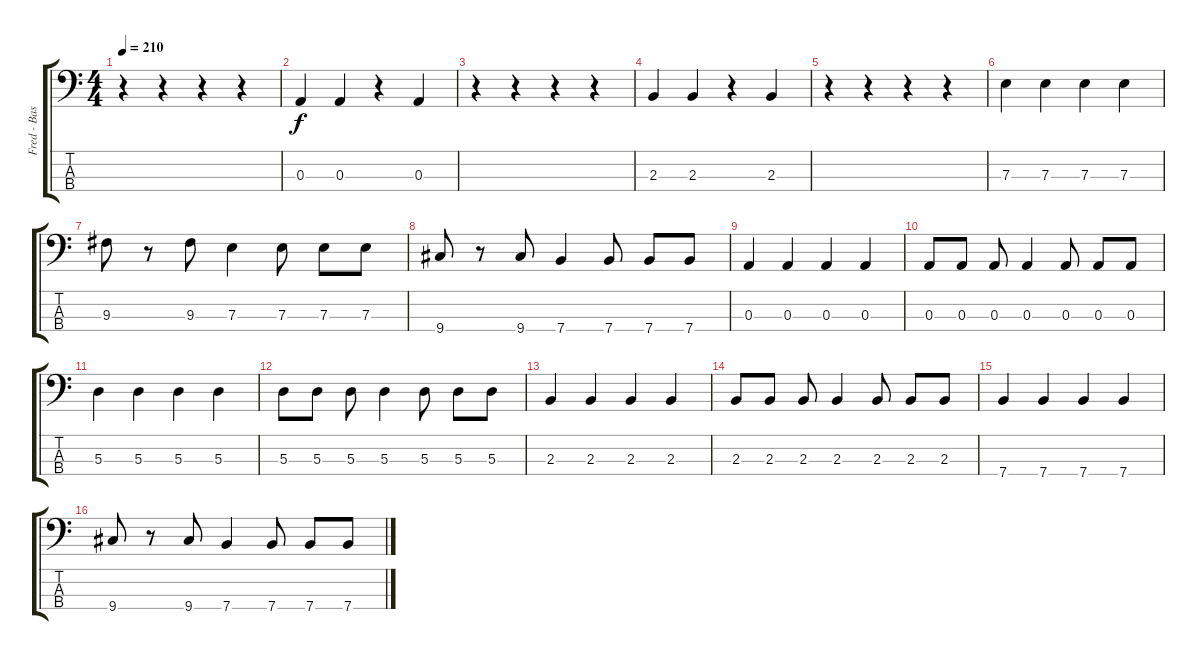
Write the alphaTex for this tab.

\track ("Fred - Bas" "Fred - Bas") {instrument electricbasspick}
\staff {score tabs}
\tuning (G2 D2 A1 E1) {hide}
\ts (4 4)
\tempo 210
\clef f4
\ks c
r.4{dy f} r.4 r.4 r.4 |
0.3.4 0.3.4 r.4 0.3.4 |
r.4 r.4 r.4 r.4 |
2.3.4 2.3.4 r.4 2.3.4 |
r.4 r.4 r.4 r.4 |
7.3.4 7.3.4 7.3.4 7.3.4 |
9.3.8 r.8 9.3.8 7.3.4 7.3.8 7.3.8 7.3.8 |
9.4.8 r.8 9.4.8 7.4.4 7.4.8 7.4.8 7.4.8 |
0.3.4 0.3.4 0.3.4 0.3.4 |
0.3.8 0.3.8 0.3.8 0.3.4 0.3.8 0.3.8 0.3.8 |
5.3.4 5.3.4 5.3.4 5.3.4 |
5.3.8 5.3.8 5.3.8 5.3.4 5.3.8 5.3.8 5.3.8 |
2.3.4 2.3.4 2.3.4 2.3.4 |
2.3.8 2.3.8 2.3.8 2.3.4 2.3.8 2.3.8 2.3.8 |
7.4.4 7.4.4 7.4.4 7.4.4 |
9.4.8 r.8 9.4.8 7.4.4 7.4.8 7.4.8 7.4.8
